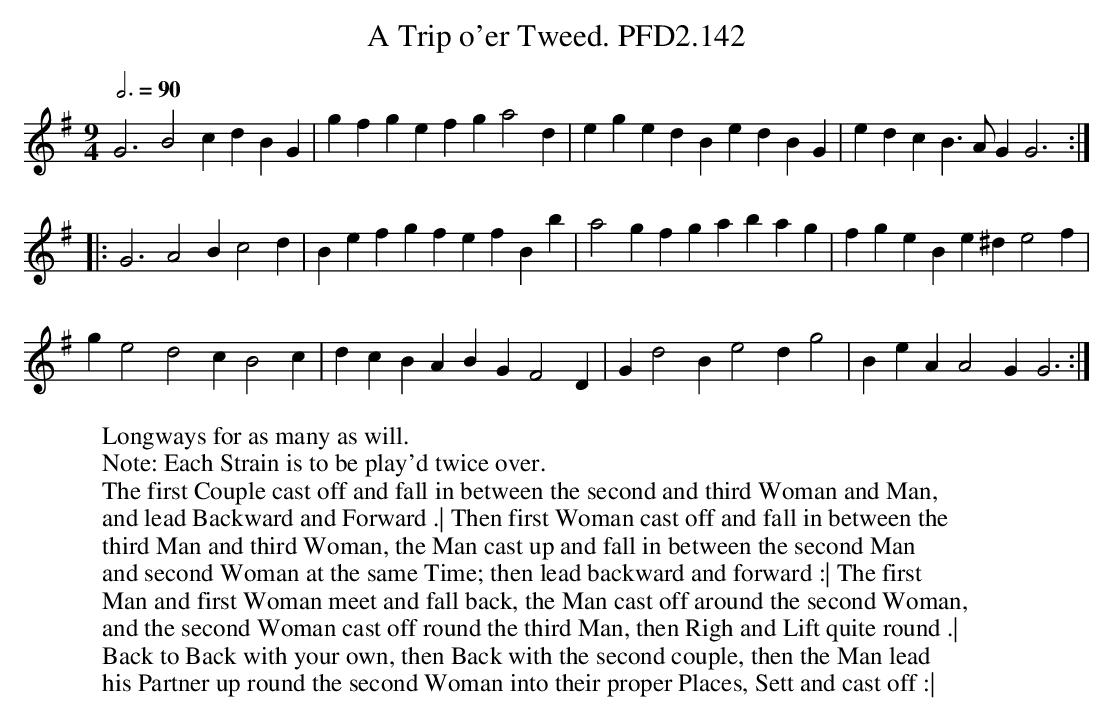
X:1
T:Trip o'er Tweed. PFD2.142, A
M:9/4
L:1/4
W:Longways for as many as will.
W:Note: Each Strain is to be play'd twice over.
W:The first Couple cast off and fall in between the second and third Woman and Man,
W:and lead Backward and Forward .| Then first Woman cast off and fall in between the
W:third Man and third Woman, the Man cast up and fall in between the second Man
W:and second Woman at the same Time; then lead backward and forward :| The first
W:Man and first Woman meet and fall back, the Man cast off around the second Woman,
W:and the second Woman cast off round the third Man, then Righ and Lift quite round .|
W:Back to Back with your own, then Back with the second couple, then the Man lead
W:his Partner up round the second Woman into their proper Places, Sett and cast off :|
Q:3/4=90
K:G
G3 B2c dBG | gfg efg a2d | ege dBe dBG | edc B>AG G3 :|
|: G3 A2B c2d | Bef gfe fBb | a2g fga bag | fge Be^d e2f |
ge2 d2c B2c | dcB ABG F2D | Gd2 Be2 dg2 | BeA A2G G3 :|
